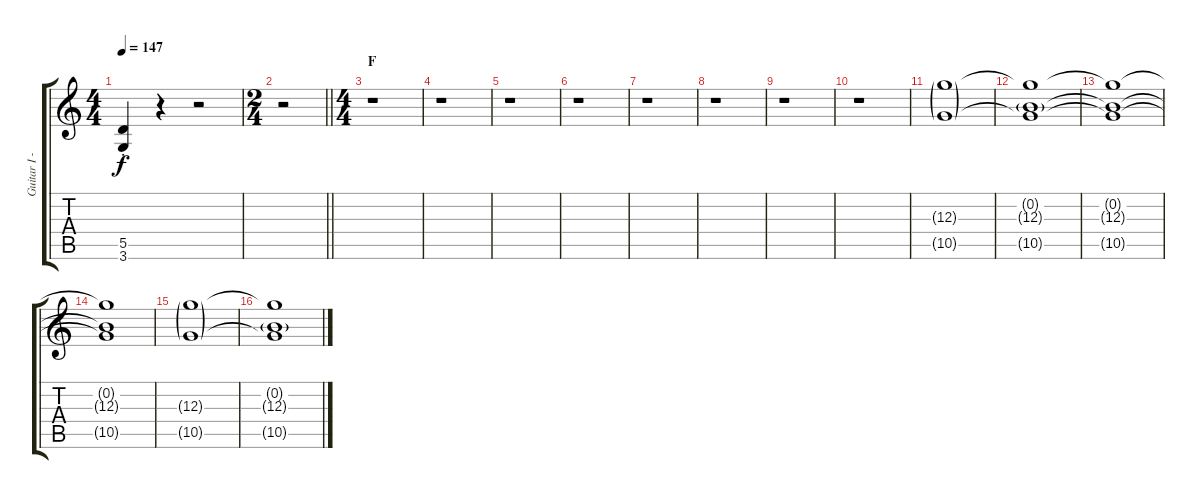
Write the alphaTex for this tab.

\track ("Guitar I - Gotoh" "Guitar I -") {instrument distortionguitar}
\staff {score tabs}
\tuning (E4 B3 G3 D3 A2 E2) {hide}
\ts (4 4)
\tempo 147
\clef g2
\ks c
(5.5{st} 3.6{st}).4{dy f} r.4 r.2 |
\ts (2 4)
\barLineRight lightlight
r.2 |
\ts (4 4)
\section ("" "F")
r.1 |
r.1 |
r.1 |
r.1 |
r.1 |
r.1 |
r.1 |
r.1 |
(12.3{g} 10.5{g}).1{instrument electricguitarjazz} |
(0.2{g} 12.3{t} 10.5{t}).1 |
(0.2{t} 12.3{t} 10.5{t}).1 |
(0.2{t} 12.3{t} 10.5{t}).1 |
(12.3{g} 10.5{g}).1 |
(0.2{g} 12.3{t} 10.5{t}).1
